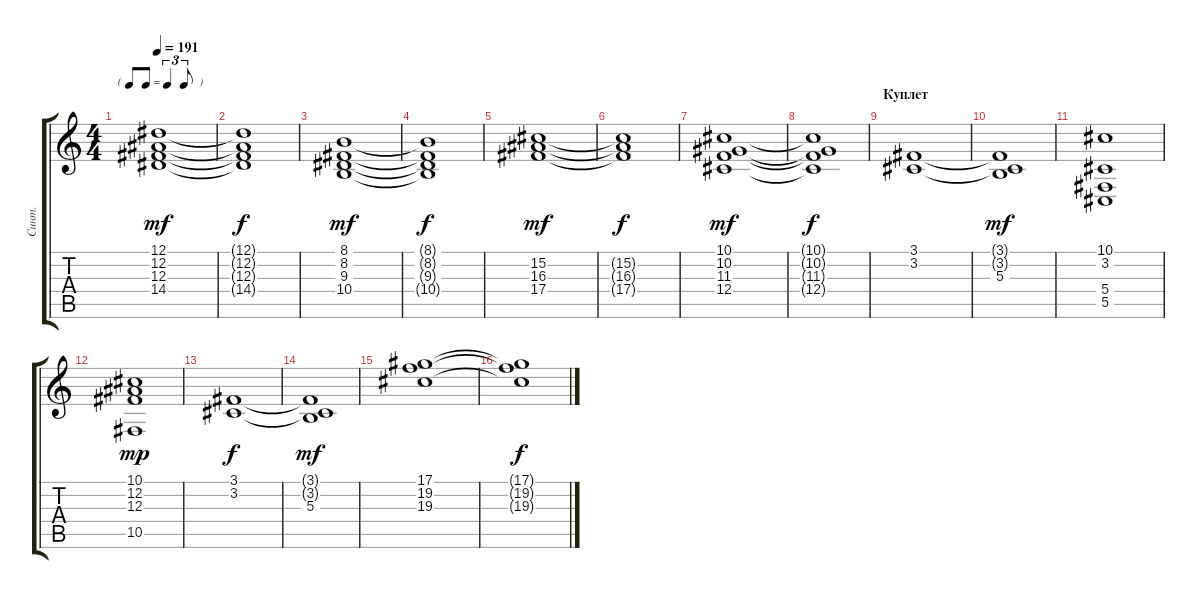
\track ("Синт." "Синт.") {instrument stringensemble2}
\staff {score tabs}
\tuning (Eb4 Bb3 Gb3 Db3 Ab2 Eb2) {hide}
\ts (4 4)
\tf triplet8th
\tempo 191
\clef g2
\ks c
(12.1 12.2 12.3 14.4).1{dy mf} |
(12.1{t} 12.2{t} 12.3{t} 14.4{t}).1{dy f} |
(8.1 8.2 9.3 10.4).1{dy mf} |
(8.1{t} 8.2{t} 9.3{t} 10.4{t}).1{dy f} |
(15.2 16.3 17.4).1{dy mf} |
(15.2{t} 16.3{t} 17.4{t}).1{dy f} |
(10.1 10.2 11.3 12.4).1{dy mf} |
(10.1{t} 10.2{t} 11.3{t} 12.4{t}).1{dy f} |
\section ("" "Куплет")
(3.1 3.2).1{volume 8 instrument synthstrings2} |
(3.1{t} 3.2{t} 5.3).1{dy mf} |
(10.1 3.2 5.4 5.5).1 |
(10.1 12.2 12.3 10.5).1{dy mp} |
(3.1 3.2).1{dy f} |
(3.1{t} 3.2{t} 5.3).1{dy mf} |
(17.1 19.2 19.3).1 |
(17.1{t} 19.2{t} 19.3{t}).1{dy f}
